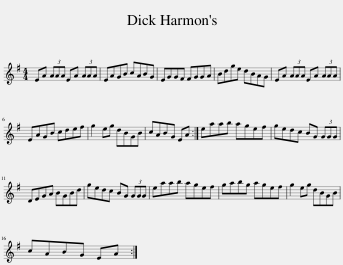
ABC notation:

X:1
L:1/8
M:4/4
I:linebreak $
K:G
V:1 treble
V:1
 EA (3AAA EA (3AAA | EAGB cABG | EGGF FGGA | Bdge dBAG | EA (3AAA EA (3AAA |$ %5
 EAGB cdef | g2 eg dBGB | cABG EA :| eaab agef | gedc BG (3GGG |$ %10
 DEGA BGBd | gedc BG (3GGG | eaab agef | gabg agef | g2 eg dBGB |$ %15
 cABG EA :| %16
